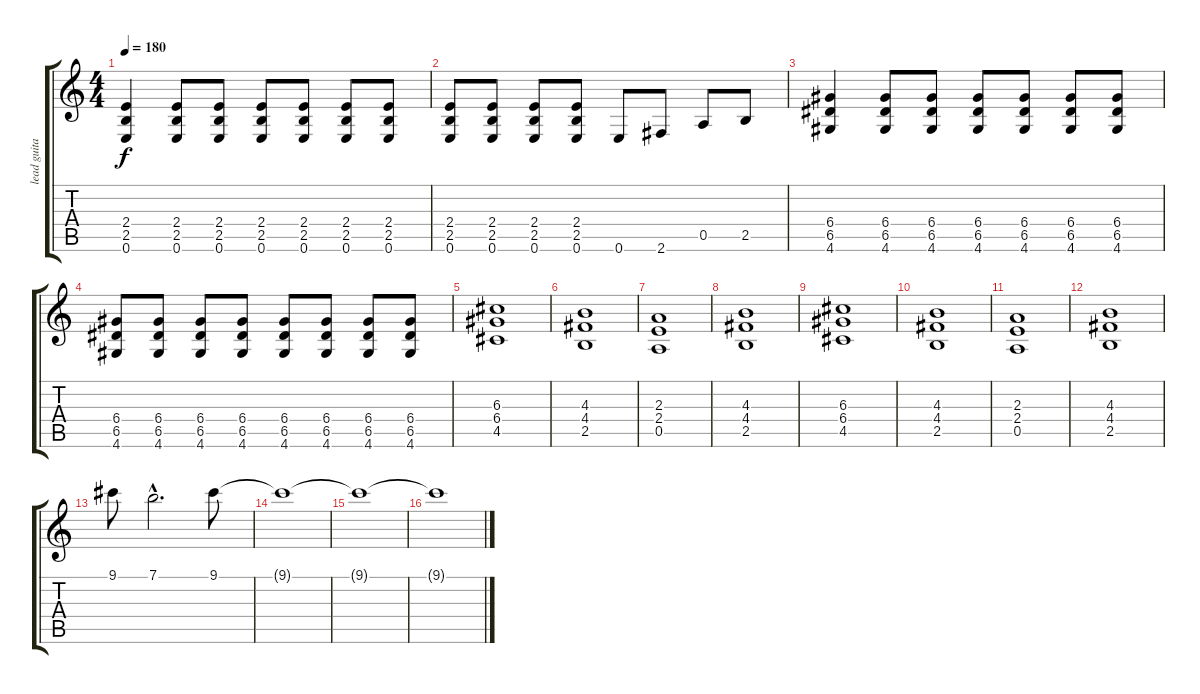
\track ("lead guitar" "lead guita") {instrument distortionguitar}
\staff {score tabs}
\tuning (E4 B3 G3 D3 A2 E2) {hide}
\ts (4 4)
\tempo 180
\clef g2
\ks c
(2.4 2.5 0.6).4{dy f} (2.4 2.5 0.6).8 (2.4 2.5 0.6).8 (2.4 2.5 0.6).8 (2.4 2.5 0.6).8 (2.4 2.5 0.6).8 (2.4 2.5 0.6).8 |
(2.4 2.5 0.6).8 (2.4 2.5 0.6).8 (2.4 2.5 0.6).8 (2.4 2.5 0.6).8 0.6.8 2.6.8 0.5.8 2.5.8 |
(6.4 6.5 4.6).4 (6.4 6.5 4.6).8 (6.4 6.5 4.6).8 (6.4 6.5 4.6).8 (6.4 6.5 4.6).8 (6.4 6.5 4.6).8 (6.4 6.5 4.6).8 |
(6.4 6.5 4.6).8 (6.4 6.5 4.6).8 (6.4 6.5 4.6).8 (6.4 6.5 4.6).8 (6.4 6.5 4.6).8 (6.4 6.5 4.6).8 (6.4 6.5 4.6).8 (6.4 6.5 4.6).8 |
(6.3 6.4 4.5).1 |
(4.3 4.4 2.5).1 |
(2.3 2.4 0.5).1 |
(4.3 4.4 2.5).1 |
(6.3 6.4 4.5).1 |
(4.3 4.4 2.5).1 |
(2.3 2.4 0.5).1 |
(4.3 4.4 2.5).1 |
9.1.8 7.1{hac}.2{d} 9.1.8 |
9.1{t}.1 |
9.1{t}.1 |
9.1{t}.1
